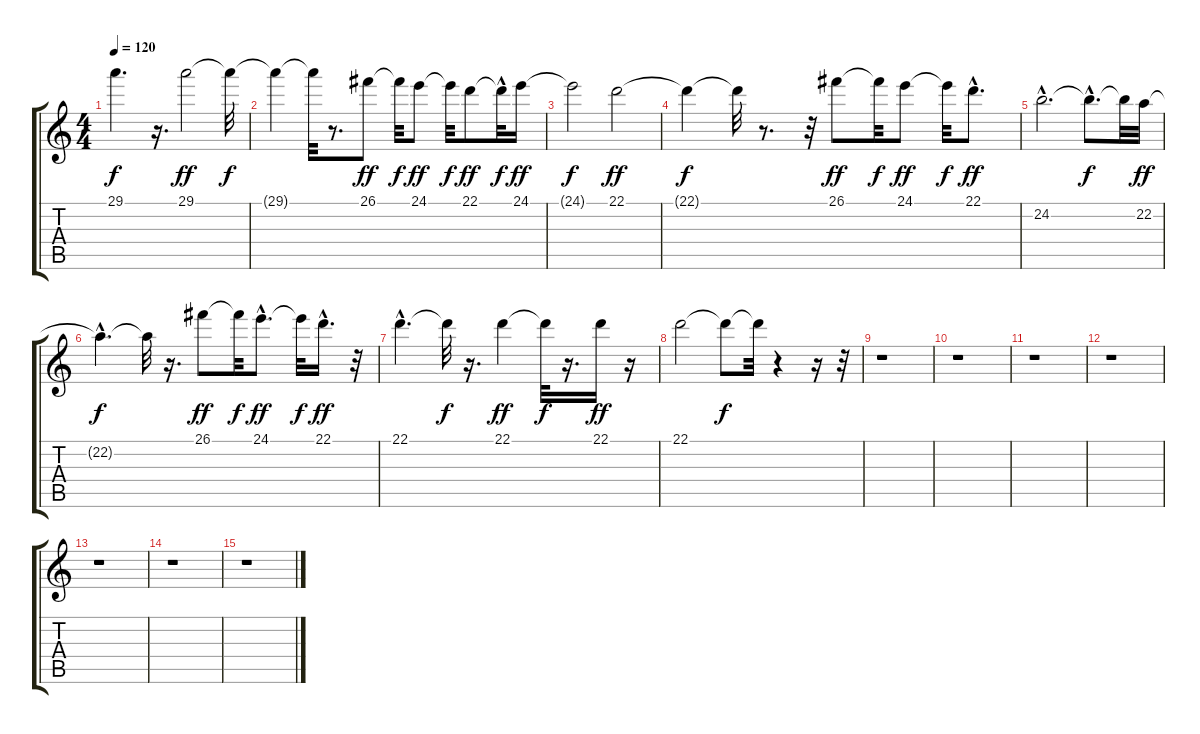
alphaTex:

\track "" {instrument celesta}
\staff {score tabs}
\tuning (E4 B3 G3 D3 A2 E2) {hide}
\ts (4 4)
\tempo 120
\clef g2
\ks c
29.1{t}.4{d dy f} r.16{d} 29.1.2{dy ff} 29.1{t}.32{dy f} |
29.1{t}.4 29.1{t}.32 r.8{d} 26.1.8{dy ff} 26.1{t}.32{dy f} 24.1.8{dy ff} 24.1{t}.32{dy f} 22.1.8{dy ff} 22.1{hac t}.32{dy f} 24.1.16{dy ff} |
24.1{t}.2{dy f} 22.1.2{dy ff} |
22.1{t}.4{dy f} 22.1{t}.32 r.8{d} r.32 26.1.8{dy ff} 26.1{t}.32{dy f} 24.1.8{dy ff} 24.1{t}.32{dy f} 22.1{hac}.8{d dy ff} |
24.2{hac}.2{d} 24.2{hac t}.8{d dy f} 24.2{t}.32 22.2.32{dy ff} |
22.2{hac t}.4{d dy f} 22.2{t}.32 r.16{d} 26.1.8{dy ff} 26.1{t}.32{dy f} 24.1{hac}.8{d dy ff} 24.1{t}.32{dy f} 22.1{hac}.16{d dy ff} r.32 |
22.1{hac}.4{d} 22.1{t}.32{dy f} r.16{d} 22.1.4{dy ff} 22.1{t}.32{dy f} r.16{d} 22.1.16{dy ff} r.16 |
22.1.2 22.1{t}.8{dy f} 22.1{t}.32 r.4 r.16 r.32 |
r.1 |
r.1 |
r.1 |
r.1 |
r.1 |
r.1 |
r.1
